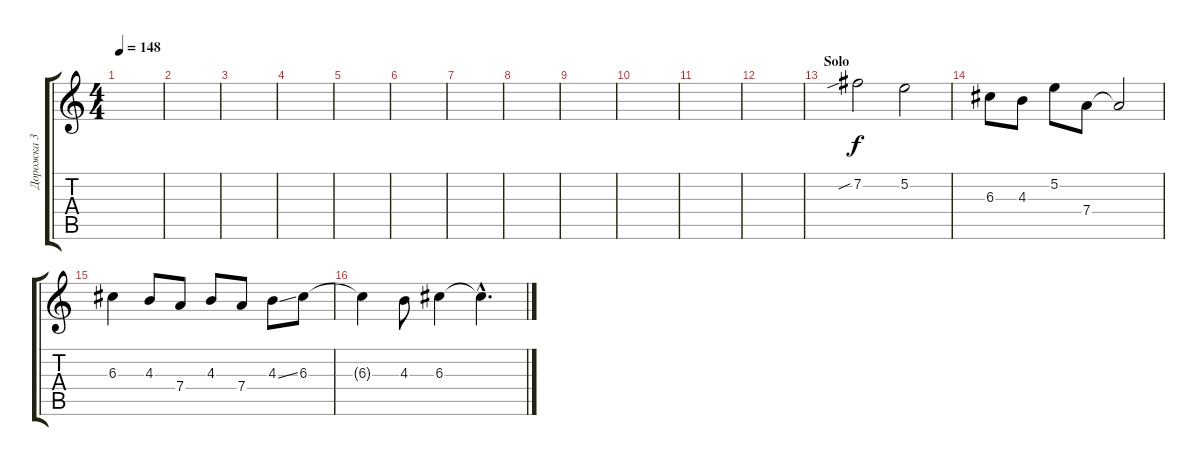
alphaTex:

\track ("Дорожка 3" "Дорожка 3") {instrument overdrivenguitar}
\staff {score tabs}
\tuning (E4 B3 G3 D3 A2 E2) {hide}
\ts (4 4)
\tempo 148
\clef g2
\ks c
|
|
|
|
|
|
|
|
|
|
|
|
\section ("" "Solo")
7.2{sib}.2 5.2.2 |
6.3.8 4.3.8 5.2.8 7.4.8 7.4{t}.2 |
6.3.4 4.3.8 7.4.8 4.3.8 7.4.8 4.3{ss}.8 6.3.8 |
6.3{t}.4 4.3.8 6.3.4 6.3{hac t}.4{d}
